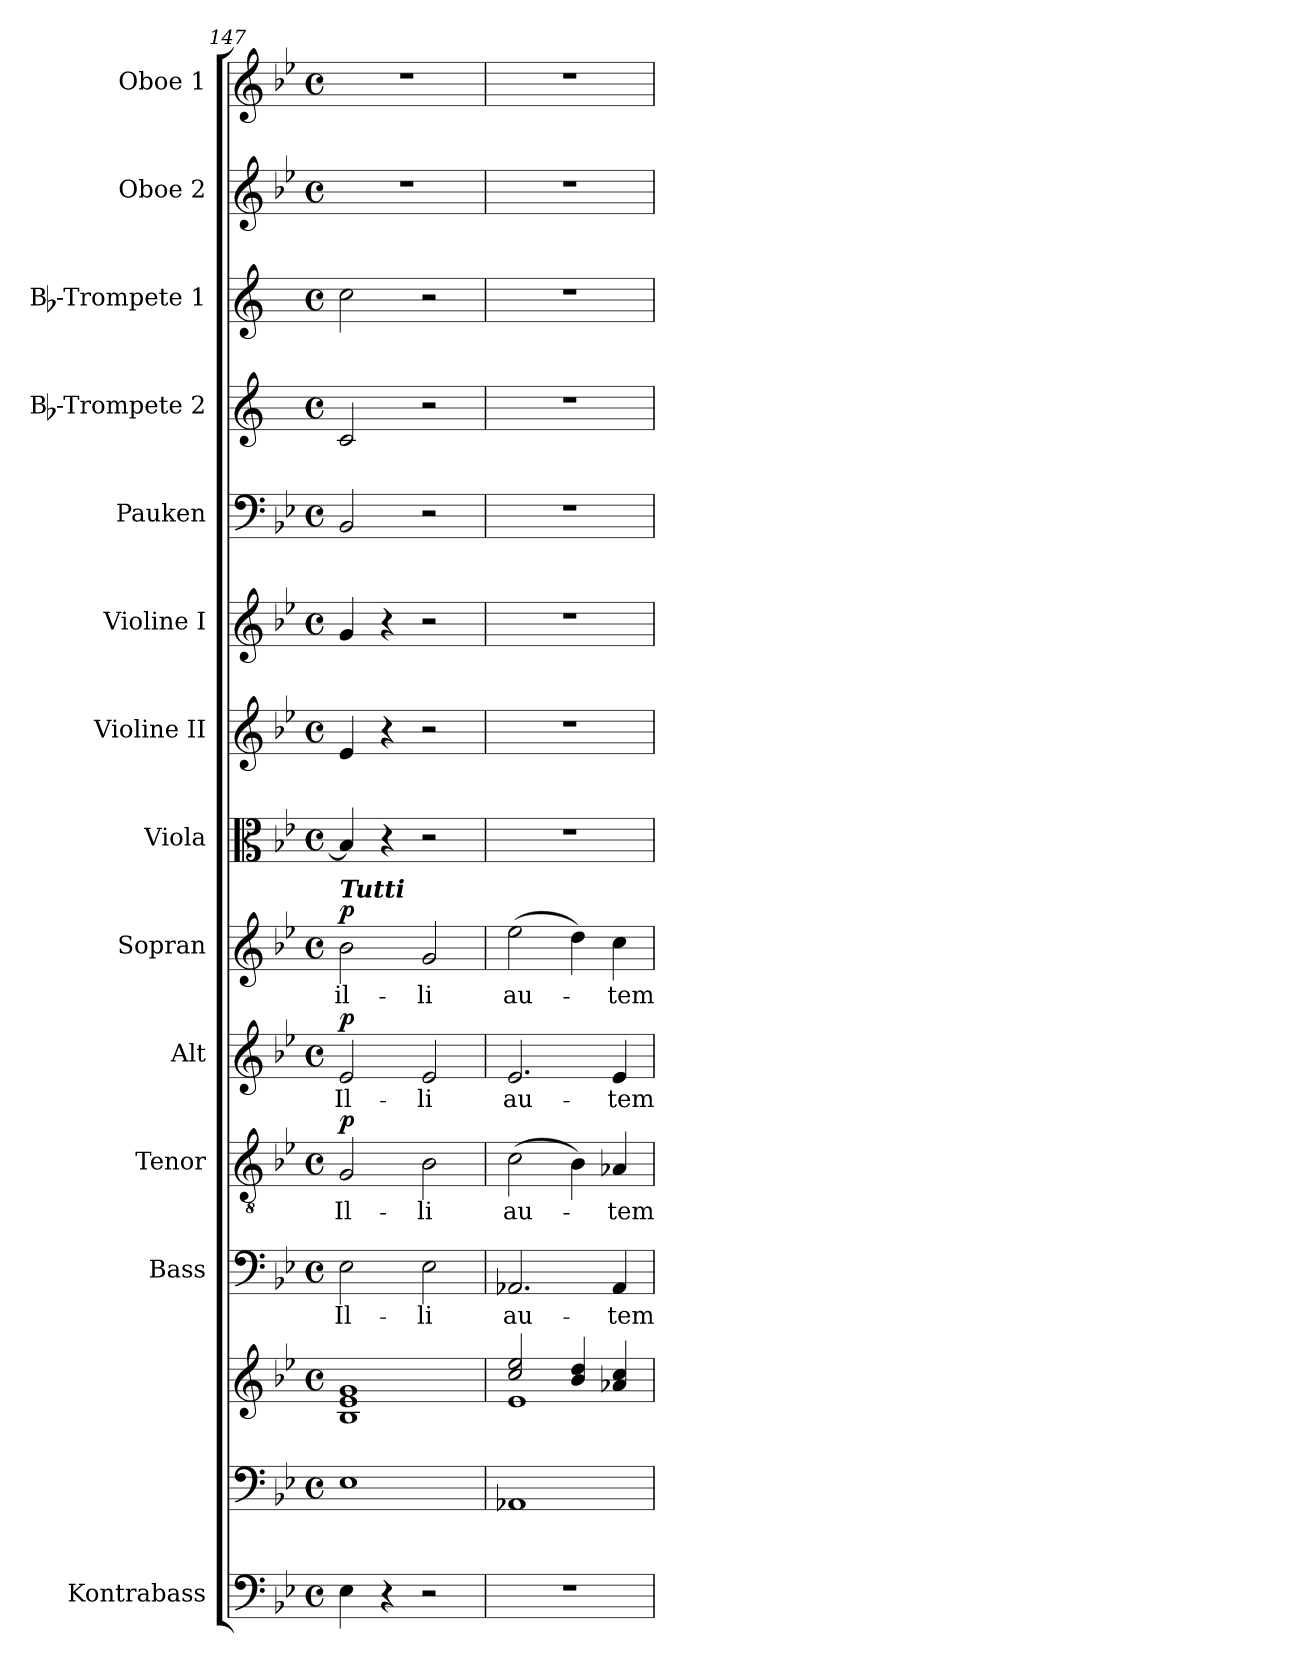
**kern	**kern	**kern	**kern	**text	**kern	**text	**dynam	**kern	**text	**dynam	**kern	**text	**dynam	**kern	**kern	**kern	**kern	**kern	**kern	**kern	**kern
*part14	*part13	*part13	*part12	*part12	*part11	*part11	*part11	*part10	*part10	*part10	*part9	*part9	*part9	*part8	*part7	*part6	*part5	*part4	*part3	*part2	*part1
*staff15	*staff14	*staff13	*staff12	*staff12	*staff11	*staff11	*staff11	*staff10	*staff10	*staff10	*staff9	*staff9	*staff9	*staff8	*staff7	*staff6	*staff5	*staff4	*staff3	*staff2	*staff1
*I"Kontrabass	*	*	*I"Bass	*	*I"Tenor	*	*	*I"Alt	*	*	*I"Sopran	*	*	*I"Viola	*I"Violine II	*I"Violine I	*I"Pauken	*I"Bb-Trompete 2	*I"Bb-Trompete 1	*I"Oboe 2	*I"Oboe 1
*I'Kb.	*	*	*I'B.	*	*I'T.	*	*	*I'A.	*	*	*I'S.	*	*	*I'Vla.	*I'Vl. II	*I'Vl. I	*I'Pk.	*I'Bb Trp. 2	*I'Bb Trp. 1	*I'Ob. 2	*I'Ob. 1
!!LO:PB:g=z
*clefF4	*clefF4	*clefG2	*clefF4	*	*clefGv2	*	*	*clefG2	*	*	*clefG2	*	*	*clefC3	*clefG2	*clefG2	*clefF4	*clefG2	*clefG2	*clefG2	*clefG2
*ITrd7c12	*	*	*	*	*	*	*	*	*	*	*	*	*	*	*	*	*	*ITrd1c2	*ITrd1c2	*	*
*k[b-e-]	*k[b-e-]	*k[b-e-]	*k[b-e-]	*	*k[b-e-]	*	*	*k[b-e-]	*	*	*k[b-e-]	*	*	*k[b-e-]	*k[b-e-]	*k[b-e-]	*k[b-e-]	*k[b-e-]	*k[b-e-]	*k[b-e-]	*k[b-e-]
*B-:	*B-:	*B-:	*B-:	*	*B-:	*	*	*B-:	*	*	*B-:	*	*	*B-:	*B-:	*B-:	*B-:	*B-:	*B-:	*B-:	*B-:
*M4/4	*M4/4	*M4/4	*M4/4	*	*M4/4	*	*	*M4/4	*	*	*M4/4	*	*	*M4/4	*M4/4	*M4/4	*M4/4	*M4/4	*M4/4	*M4/4	*M4/4
*met(c)	*met(c)	*met(c)	*met(c)	*	*met(c)	*	*	*met(c)	*	*	*met(c)	*	*	*met(c)	*met(c)	*met(c)	*met(c)	*met(c)	*met(c)	*met(c)	*met(c)
=147	=147	=147	=147	=147	=147	=147	=147	=147	=147	=147	=147	=147	=147	=147	=147	=147	=147	=147	=147	=147	=147
!	!	!	!	!	!	!	!	!	!	!	!LO:TX:a:Bi:t=Tutti	!	!	!	!	!	!	!	!	!	!
!	!	!	!	!LO:LY:b	!	!LO:LY:b	!LO:DY:a	!	!LO:LY:b	!LO:DY:a	!	!LO:LY:b	!LO:DY:a	!	!	!	!	!	!	!	!
4EE-\	1E-	1B- 1e- 1g	2E-\	Il-	2G/	Il-	p	2e-/	Il-	p	2b-\	il-	p	4B-/]	4e-/	4g/	2BB-/	2B-/	2b-\	1r	1r
4r	.	.	.	.	.	.	.	.	.	.	.	.	.	4r	4r	4r	.	.	.	.	.
!	!	!	!	!LO:LY:b	!	!LO:LY:b	!	!	!LO:LY:b	!	!	!LO:LY:b	!	!	!	!	!	!	!	!	!
2r	.	.	2E-\	-li	2B-\	-li	.	2e-/	-li	.	2g/	-li	.	2r	2r	2r	2r	2r	2r	.	.
=148	=148	=148	=148	=148	=148	=148	=148	=148	=148	=148	=148	=148	=148	=148	=148	=148	=148	=148	=148	=148	=148
*	*	*^	*	*	*	*	*	*	*	*	*	*	*	*	*	*	*	*	*	*	*
!	!	!	!	!	!LO:LY:b	!	!LO:LY:b	!	!	!LO:LY:b	!	!	!LO:LY:b	!	!	!	!	!	!	!	!	!
1r	1AA-X	2cc/ 2ee-/	1e-	2.AA-X/	au-	(>2c\	au-	.	2.e-/	au-	.	(>2ee-\	au-	.	1r	1r	1r	1r	1r	1r	1r	1r
.	.	4b-/ 4dd/	.	.	.	4B-\)	.	.	.	.	.	4dd\)	.	.	.	.	.	.	.	.	.	.
!	!	!	!	!	!LO:LY:b	!	!LO:LY:b	!	!	!LO:LY:b	!	!	!LO:LY:b	!	!	!	!	!	!	!	!	!
.	.	4a-X/ 4cc/	.	4AA-/	-tem	4A-X/	-tem	.	4e-/	-tem	.	4cc\	-tem	.	.	.	.	.	.	.	.	.
*	*	*v	*v	*	*	*	*	*	*	*	*	*	*	*	*	*	*	*	*	*	*	*
=	=	=	=	=	=	=	=	=	=	=	=	=	=	=	=	=	=	=	=	=	=
*-	*-	*-	*-	*-	*-	*-	*-	*-	*-	*-	*-	*-	*-	*-	*-	*-	*-	*-	*-	*-	*-
